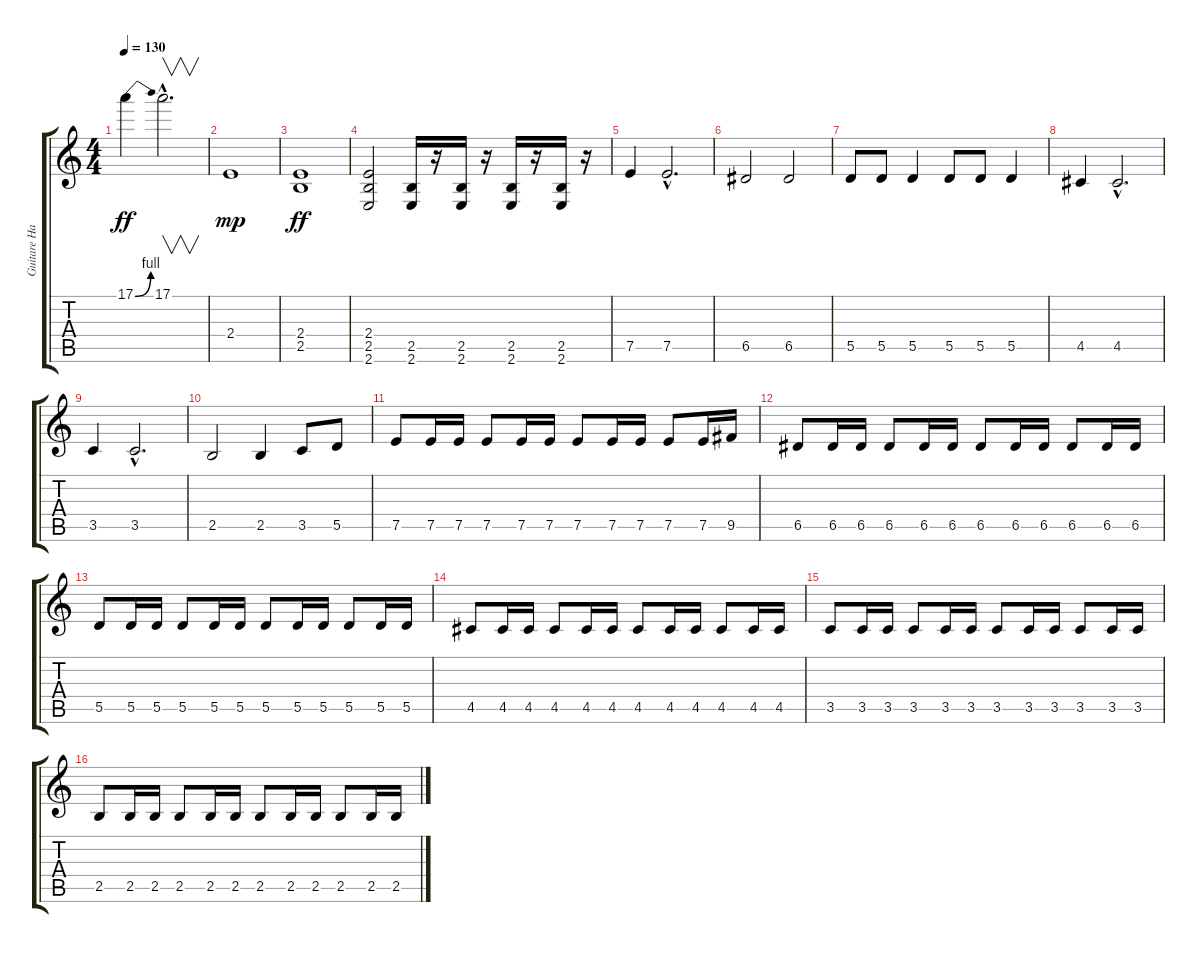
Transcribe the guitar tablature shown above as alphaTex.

\track ("Guitare Harmonie" "Guitare Ha") {instrument distortionguitar}
\staff {score tabs}
\tuning (E4 B3 G3 D3 A2 D2) {hide}
\ts (4 4)
\tempo 130
\clef g2
\ks c
17.1{be (bend 0 0 60 4)}.4{dy ff} 17.1{hac}.2{v d} |
2.4.1{dy mp} |
(2.4 2.5).1{dy ff} |
(2.4 2.5 2.6).2 (2.5 2.6).16 r.16 (2.5 2.6).16 r.16 (2.5 2.6).16 r.16 (2.5 2.6).16 r.16 |
7.5.4 7.5{hac}.2{d} |
6.5.2 6.5.2 |
5.5.8 5.5.8 5.5.4 5.5.8 5.5.8 5.5.4 |
4.5.4 4.5{hac}.2{d} |
3.5.4 3.5{hac}.2{d} |
2.5.2 2.5.4 3.5.8 5.5.8 |
7.5.8 7.5.16 7.5.16 7.5.8 7.5.16 7.5.16 7.5.8 7.5.16 7.5.16 7.5.8 7.5.16 9.5.16 |
6.5.8 6.5.16 6.5.16 6.5.8 6.5.16 6.5.16 6.5.8 6.5.16 6.5.16 6.5.8 6.5.16 6.5.16 |
5.5.8 5.5.16 5.5.16 5.5.8 5.5.16 5.5.16 5.5.8 5.5.16 5.5.16 5.5.8 5.5.16 5.5.16 |
4.5.8 4.5.16 4.5.16 4.5.8 4.5.16 4.5.16 4.5.8 4.5.16 4.5.16 4.5.8 4.5.16 4.5.16 |
3.5.8 3.5.16 3.5.16 3.5.8 3.5.16 3.5.16 3.5.8 3.5.16 3.5.16 3.5.8 3.5.16 3.5.16 |
2.5.8 2.5.16 2.5.16 2.5.8 2.5.16 2.5.16 2.5.8 2.5.16 2.5.16 2.5.8 2.5.16 2.5.16
